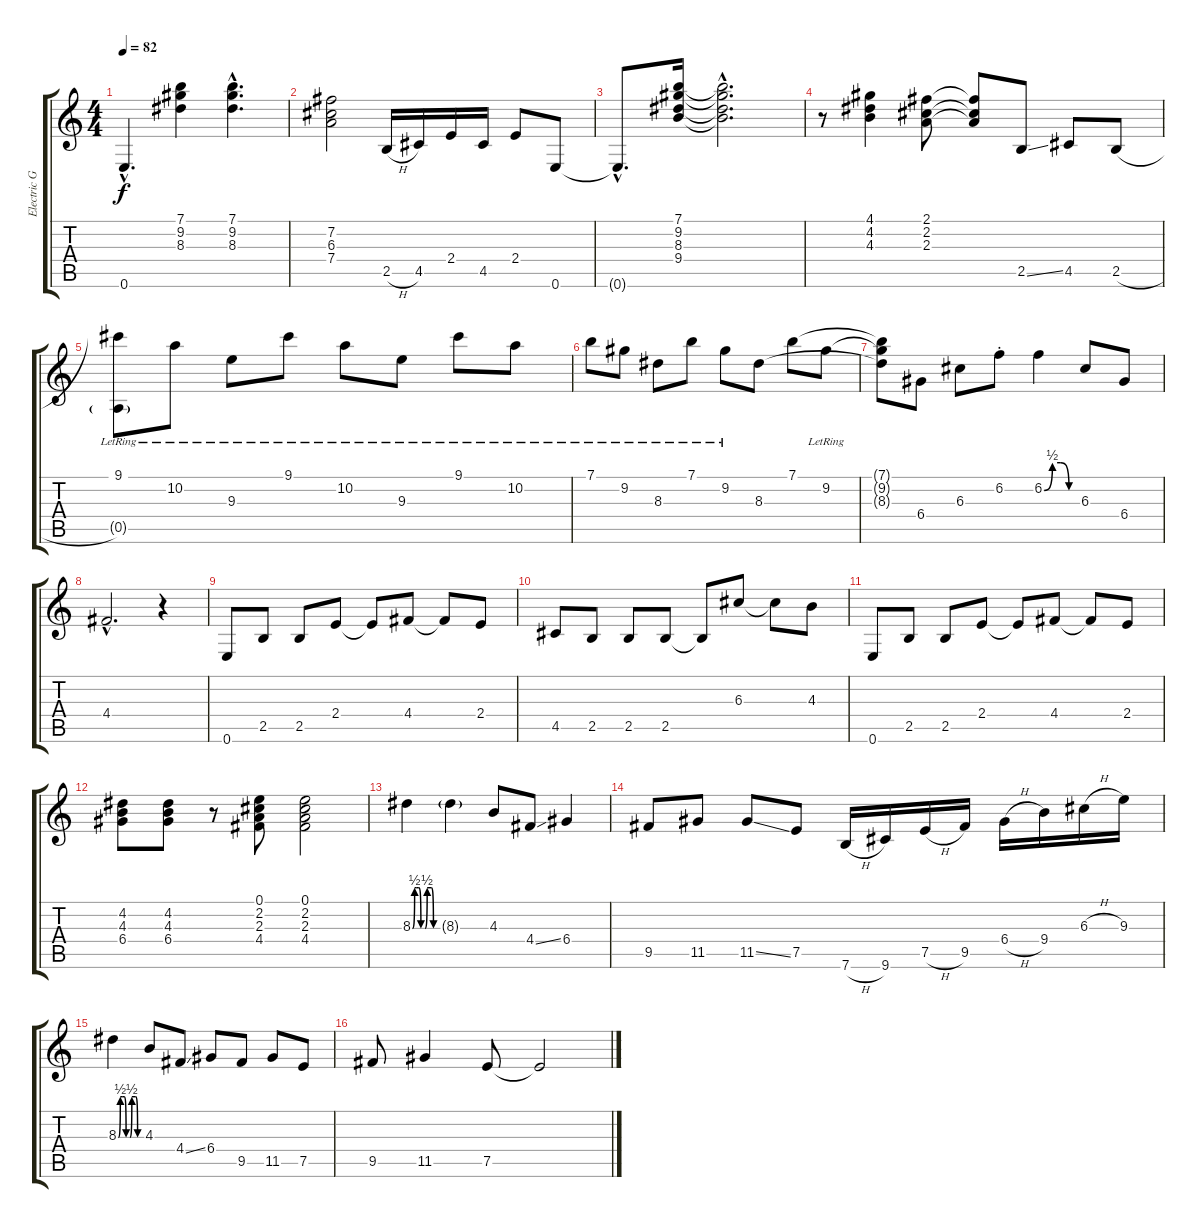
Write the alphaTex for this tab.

\track ("Electric Guitar" "Electric G") {instrument electricguitarjazz}
\staff {score tabs}
\tuning (E4 B3 G3 D3 A2 E2) {hide}
\ts (4 4)
\tempo 82
\clef g2
\ks c
0.6{hac}.4{d dy f} (7.1 9.2 8.3).4 (7.1{hac} 9.2{hac} 8.3{hac}).4{d} |
(7.2 6.3 7.4).2 2.5{h}.16 4.5.16 2.4.16 4.5.16 2.4.8 0.6.8 |
0.6{hac t}.8{d} (7.1 9.2 8.3 9.4).16 (7.1{hac t} 9.2{hac t} 8.3{hac t} 9.4{hac t}).2{d} |
r.8 (4.1 4.2 4.3).4 (2.1 2.2 2.3).8 (2.1{t} 2.2{t} 2.3{t}).8 2.5{ss}.8 4.5.8 2.5{h}.8 |
(9.1{lr} 0.5{g lr}).8 10.2{lr}.8 9.3{lr}.8 9.1{lr}.8 10.2{lr}.8 9.3{lr}.8 9.1{lr}.8 10.2{lr}.8 |
7.1{lr}.8 9.2{lr}.8 8.3{lr}.8 7.1{lr}.8 9.2{lr}.8 8.3.8 7.1.8 9.2{lr}.8 |
(7.1{t} 9.2{t} 8.3{t}).8 6.4.8 6.3.8 6.2{st}.8 6.2{be (custom 0 0 15 2 30 2 45 0 60 0)}.4 6.3.8 6.4.8 |
4.4{hac}.2{d} r.4 |
0.6.8 2.5.8 2.5.8 2.4.8 2.4{t}.8 4.4.8 4.4{t}.8 2.4.8 |
4.5.8 2.5.8 2.5.8 2.5.8 2.5{t}.8 6.3.8 6.3{t}.8 4.3.8 |
0.6.8 2.5.8 2.5.8 2.4.8 2.4{t}.8 4.4.8 4.4{t}.8 2.4.8 |
(4.2 4.3 6.4).8 (4.2 4.3 6.4).8 r.8 (0.1 2.2 2.3 4.4).8 (0.1 2.2 2.3 4.4).2 |
8.3{be (custom 0 0 5 2 10 2 15 2 20 0 25 0 30 0 35 2 45 2 50 0 60 0)}.4{volume 12} 8.3{g}.4 4.3.8 4.4{ss}.8 6.4.4 |
9.5.8 11.5.8 11.5{ss}.8 7.5.8 7.6{h}.16 9.6.16 7.5{h}.16 9.5.16 6.4{h}.16 9.4.16 6.3{h}.16 9.3.16 |
8.3{be (custom 0 0 5 2 10 2 15 2 20 0 25 0 30 0 35 2 45 2 50 0 60 0)}.4 4.3.8 4.4{ss}.8 6.4.8 9.5.8 11.5.8 7.5.8 |
9.5.8 11.5.4 7.5.8 7.5{t}.2
